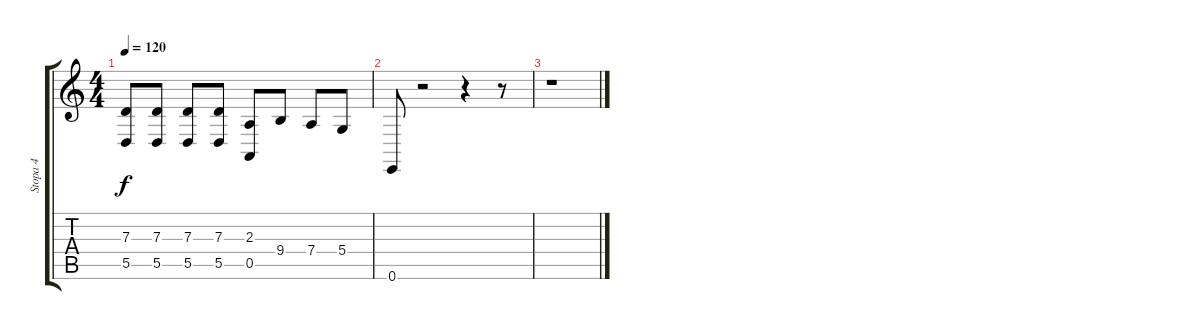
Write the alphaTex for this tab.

\track ("Stopa 4" "Stopa 4") {instrument acousticgrandpiano}
\staff {score tabs}
\tuning (E4 B3 G3 D3 A2 E2) {hide}
\ts (4 4)
\tempo 120
\clef g2
\ks c
(7.3 5.5).8{dy f} (7.3 5.5).8 (7.3 5.5).8 (7.3 5.5).8 (2.3 0.5).8 9.4.8 7.4.8 5.4.8 |
0.6.8 r.2 r.4 r.8 |
r.1
